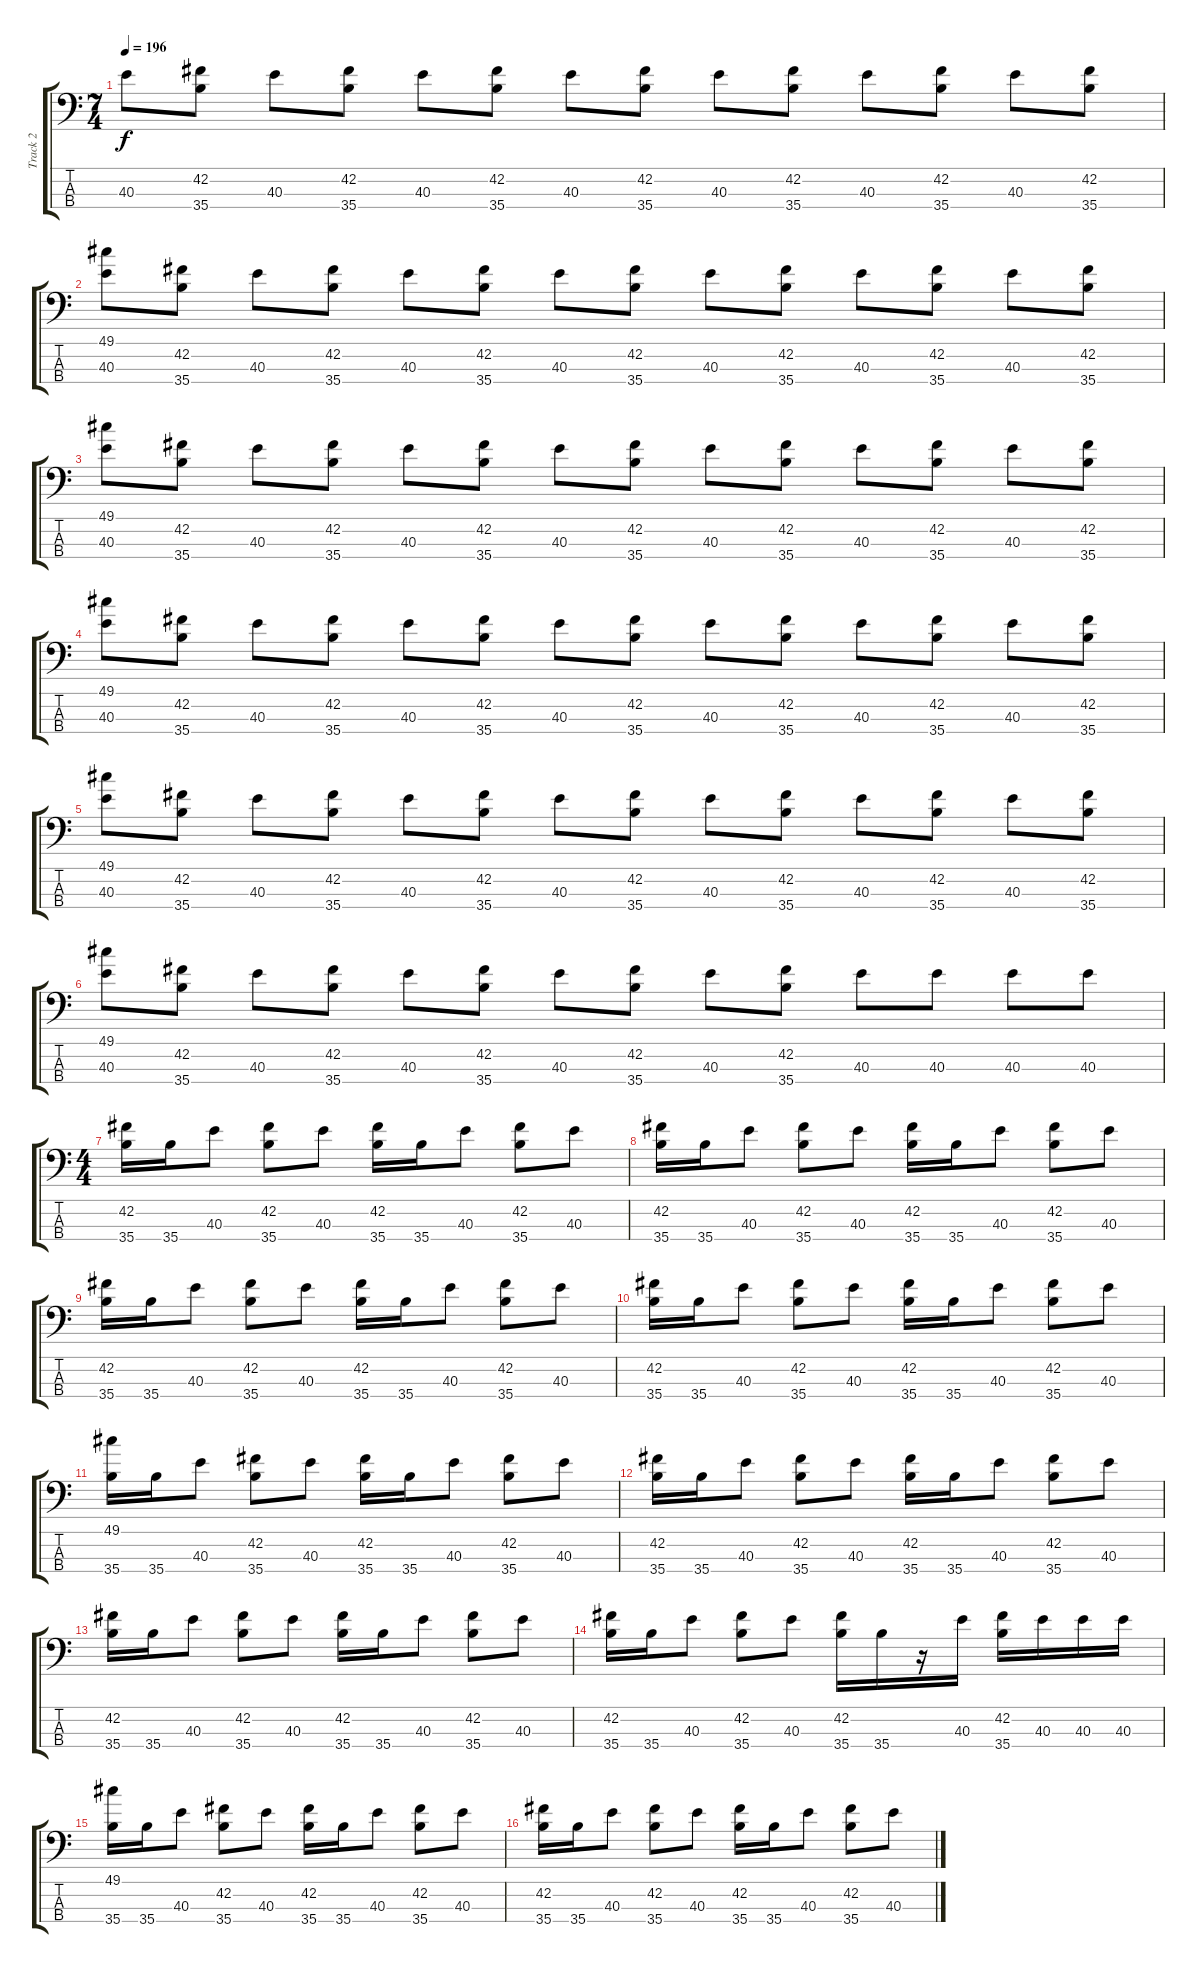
\track ("Track 2" "Track 2") {instrument acousticgrandpiano}
\staff {score tabs}
\tuning (C-1 C-1 C-1 C-1) {hide}
\ts (7 4)
\tempo 196
\clef f4
\ks c
40.3.8{dy f} (42.2 35.4).8 40.3.8 (42.2 35.4).8 40.3.8 (42.2 35.4).8 40.3.8 (42.2 35.4).8 40.3.8 (42.2 35.4).8 40.3.8 (42.2 35.4).8 40.3.8 (42.2 35.4).8 |
(49.1 40.3).8 (42.2 35.4).8 40.3.8 (42.2 35.4).8 40.3.8 (42.2 35.4).8 40.3.8 (42.2 35.4).8 40.3.8 (42.2 35.4).8 40.3.8 (42.2 35.4).8 40.3.8 (42.2 35.4).8 |
(49.1 40.3).8 (42.2 35.4).8 40.3.8 (42.2 35.4).8 40.3.8 (42.2 35.4).8 40.3.8 (42.2 35.4).8 40.3.8 (42.2 35.4).8 40.3.8 (42.2 35.4).8 40.3.8 (42.2 35.4).8 |
(49.1 40.3).8 (42.2 35.4).8 40.3.8 (42.2 35.4).8 40.3.8 (42.2 35.4).8 40.3.8 (42.2 35.4).8 40.3.8 (42.2 35.4).8 40.3.8 (42.2 35.4).8 40.3.8 (42.2 35.4).8 |
(49.1 40.3).8 (42.2 35.4).8 40.3.8 (42.2 35.4).8 40.3.8 (42.2 35.4).8 40.3.8 (42.2 35.4).8 40.3.8 (42.2 35.4).8 40.3.8 (42.2 35.4).8 40.3.8 (42.2 35.4).8 |
(49.1 40.3).8 (42.2 35.4).8 40.3.8 (42.2 35.4).8 40.3.8 (42.2 35.4).8 40.3.8 (42.2 35.4).8 40.3.8 (42.2 35.4).8 40.3.8 40.3.8 40.3.8 40.3.8 |
\ts (4 4)
(42.2 35.4).16 35.4.16 40.3.8 (42.2 35.4).8 40.3.8 (42.2 35.4).16 35.4.16 40.3.8 (42.2 35.4).8 40.3.8 |
(42.2 35.4).16 35.4.16 40.3.8 (42.2 35.4).8 40.3.8 (42.2 35.4).16 35.4.16 40.3.8 (42.2 35.4).8 40.3.8 |
(42.2 35.4).16 35.4.16 40.3.8 (42.2 35.4).8 40.3.8 (42.2 35.4).16 35.4.16 40.3.8 (42.2 35.4).8 40.3.8 |
(42.2 35.4).16 35.4.16 40.3.8 (42.2 35.4).8 40.3.8 (42.2 35.4).16 35.4.16 40.3.8 (42.2 35.4).8 40.3.8 |
(49.1 35.4).16 35.4.16 40.3.8 (42.2 35.4).8 40.3.8 (42.2 35.4).16 35.4.16 40.3.8 (42.2 35.4).8 40.3.8 |
(42.2 35.4).16 35.4.16 40.3.8 (42.2 35.4).8 40.3.8 (42.2 35.4).16 35.4.16 40.3.8 (42.2 35.4).8 40.3.8 |
(42.2 35.4).16 35.4.16 40.3.8 (42.2 35.4).8 40.3.8 (42.2 35.4).16 35.4.16 40.3.8 (42.2 35.4).8 40.3.8 |
(42.2 35.4).16 35.4.16 40.3.8 (42.2 35.4).8 40.3.8 (42.2 35.4).16 35.4.16 r.16 40.3.16 (42.2 35.4).16 40.3.16 40.3.16 40.3.16 |
(49.1 35.4).16 35.4.16 40.3.8 (42.2 35.4).8 40.3.8 (42.2 35.4).16 35.4.16 40.3.8 (42.2 35.4).8 40.3.8 |
(42.2 35.4).16 35.4.16 40.3.8 (42.2 35.4).8 40.3.8 (42.2 35.4).16 35.4.16 40.3.8 (42.2 35.4).8 40.3.8
